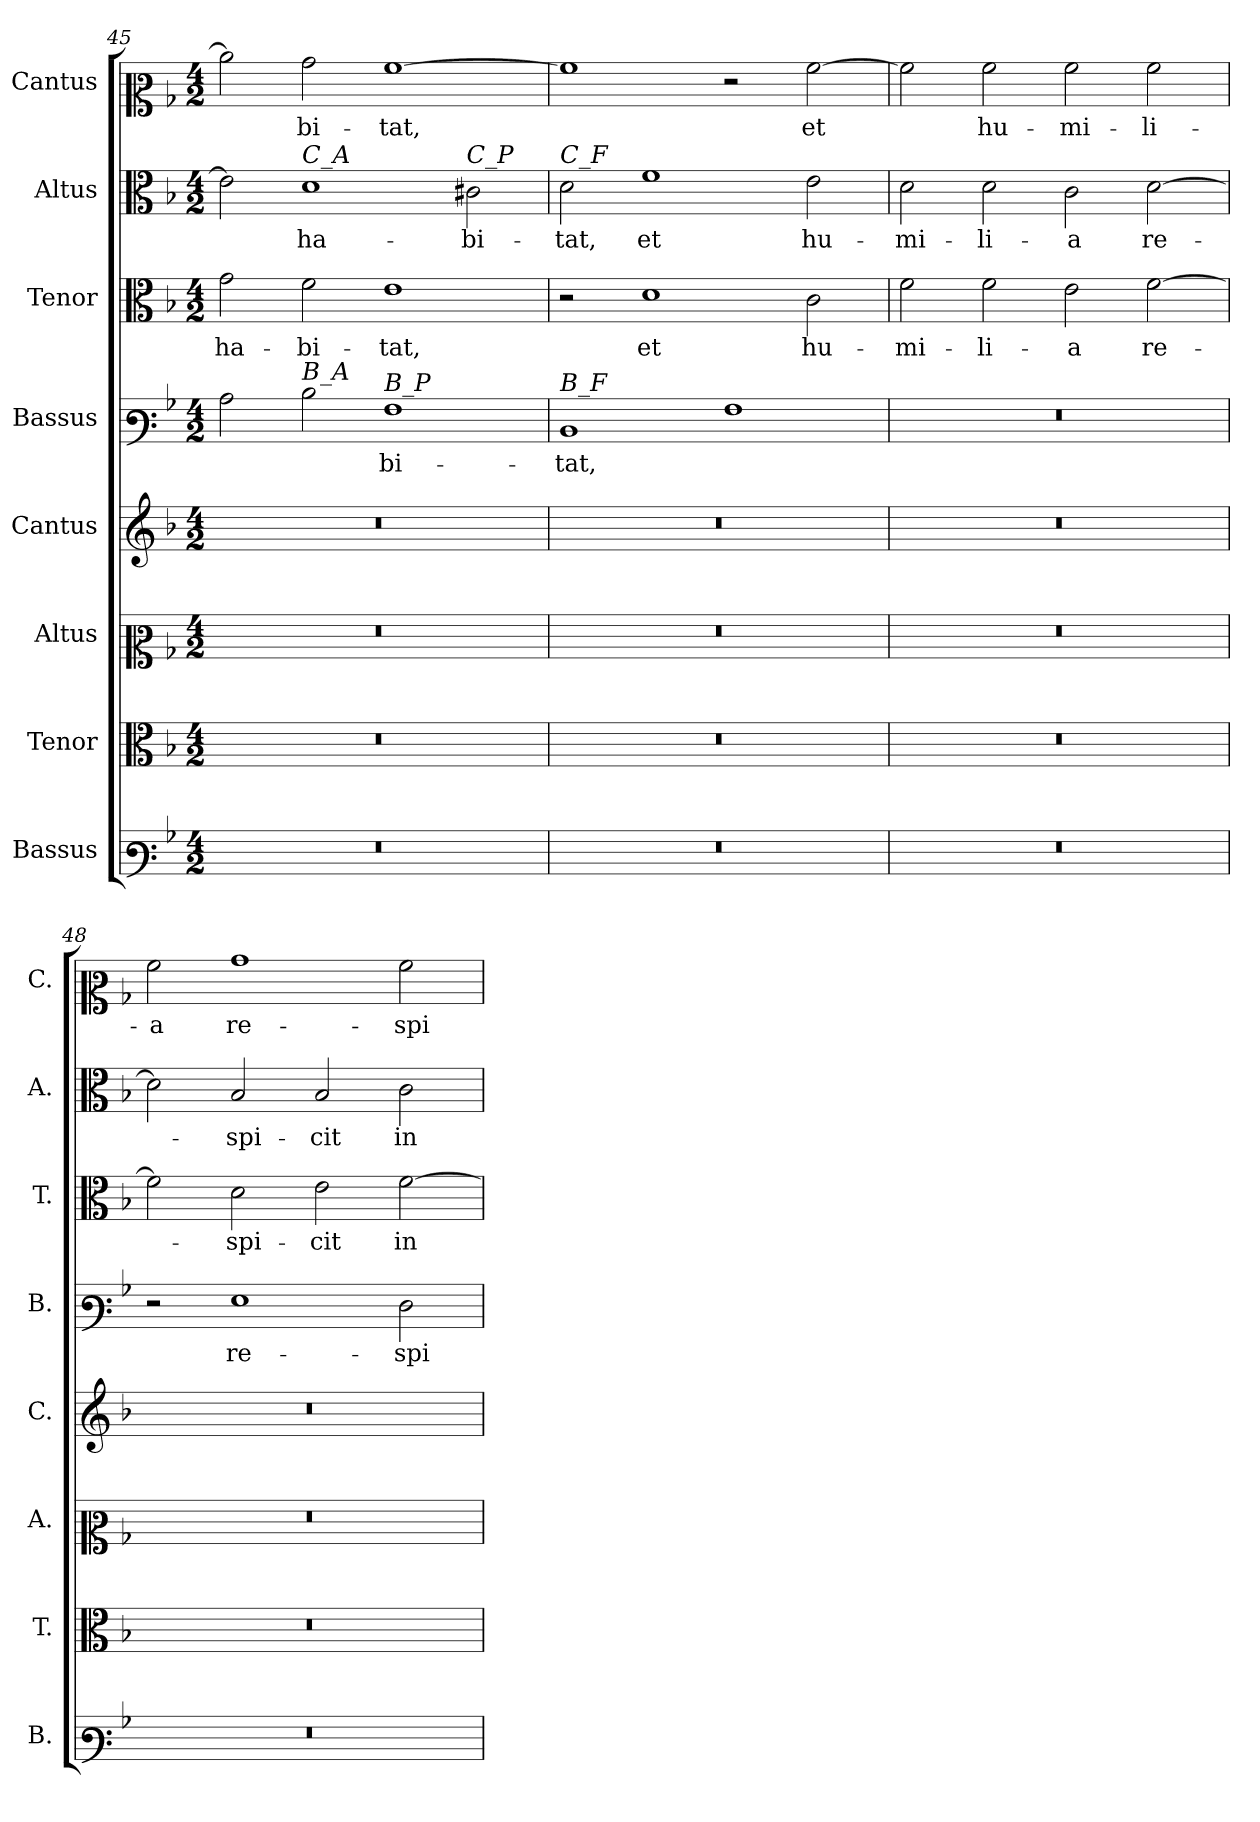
**kern	**kern	**kern	**kern	**kern	**text	**kern	**text	**kern	**text	**kern	**text
*part8	*part7	*part6	*part5	*part4	*part4	*part3	*part3	*part2	*part2	*part1	*part1
*staff8	*staff7	*staff6	*staff5	*staff4	*staff4	*staff3	*staff3	*staff2	*staff2	*staff1	*staff1
*I"Bassus	*I"Tenor	*I"Altus	*I"Cantus	*I"Bassus	*	*I"Tenor	*	*I"Altus	*	*I"Cantus	*
*I'B.	*I'T.	*I'A.	*I'C.	*I'B.	*	*I'T.	*	*I'A.	*	*I'C.	*
*clefF3	*clefC3	*clefC2	*clefG2	*clefF3	*	*clefC3	*	*clefC3	*	*clefC2	*
*k[b-]	*k[b-]	*k[b-]	*k[b-]	*k[b-]	*	*k[b-]	*	*k[b-]	*	*k[b-]	*
*M4/2	*M4/2	*M4/2	*M4/2	*M4/2	*	*M4/2	*	*M4/2	*	*M4/2	*
=45	=45	=45	=45	=45	=45	=45	=45	=45	=45	=45	=45
!	!	!	!	!	!	!	!LO:LY:b	!	!	!	!
0r	0r	0r	0r	2c\	.	2g\	ha-	2e\]	.	2cc\]	.
!	!	!	!	!	!	!	!	!LO:TX:a:i:t=C_A	!	!	!
!	!	!	!	!LO:TX:a:i:t=B_A	!	!	!	!	!	!	!
!	!	!	!	!	!	!	!LO:LY:b	!	!LO:LY:b	!	!LO:LY:b
.	.	.	.	2d\	.	2f\	-bi-	1d	ha-	2b-\	-bi-
!	!	!	!	!LO:TX:a:i:t=B_P	!	!	!	!	!	!	!
!	!	!	!	!	!LO:LY:b	!	!LO:LY:b	!	!	!	!LO:LY:b
.	.	.	.	1A	bi-	1e	-tat,	.	.	[1a	-tat,
!	!	!	!	!	!	!	!	!LO:TX:a:i:t=C_P	!	!	!
!	!	!	!	!	!	!	!	!	!LO:LY:b	!	!
.	.	.	.	.	.	.	.	2c#X\	-bi-	.	.
!!LO:LB:g=z
=46	=46	=46	=46	=46	=46	=46	=46	=46	=46	=46	=46
!	!	!	!	!	!	!	!	!LO:TX:a:i:t=C_F	!	!	!
!	!	!	!	!LO:TX:a:i:t=B_F	!	!	!	!	!	!	!
!	!	!	!	!	!LO:LY:b	!	!	!	!LO:LY:b	!	!
0r	0r	0r	0r	1D	-tat,	2r	.	2d\	-tat,	1a]	.
!	!	!	!	!	!	!	!LO:LY:b	!	!LO:LY:b	!	!
.	.	.	.	.	.	1d	et	1f	et	.	.
.	.	.	.	1A	.	.	.	.	.	2r	.
!	!	!	!	!	!	!	!LO:LY:b	!	!LO:LY:b	!	!LO:LY:b
.	.	.	.	.	.	2c\	hu-	2e\	hu-	[2a\	et
!!LO:PB:g=z
=47	=47	=47	=47	=47	=47	=47	=47	=47	=47	=47	=47
!	!	!	!	!	!	!	!LO:LY:b	!	!LO:LY:b	!	!
0r	0r	0r	0r	0r	.	2f\	-mi-	2d\	-mi-	2a\]	.
!	!	!	!	!	!	!	!LO:LY:b	!	!LO:LY:b	!	!LO:LY:b
.	.	.	.	.	.	2f\	-li-	2d\	-li-	2a\	hu-
!	!	!	!	!	!	!	!LO:LY:b	!	!LO:LY:b	!	!LO:LY:b
.	.	.	.	.	.	2e\	-a	2c\	a	2a\	-mi-
!	!	!	!	!	!	!	!LO:LY:b	!	!LO:LY:b	!	!LO:LY:b
.	.	.	.	.	.	[2f\	re-	[2d\	re-	2a\	-li-
=48	=48	=48	=48	=48	=48	=48	=48	=48	=48	=48	=48
!	!	!	!	!	!	!	!	!	!	!	!LO:LY:b
0r	0r	0r	0r	2r	.	2f\]	.	2d\]	.	2a\	a
!	!	!	!	!	!LO:LY:b	!	!LO:LY:b	!	!LO:LY:b	!	!LO:LY:b
.	.	.	.	1G	re-	2d\	-spi-	2B-/	-spi-	1b-	re-
!	!	!	!	!	!	!	!LO:LY:b	!	!LO:LY:b	!	!
.	.	.	.	.	.	2e\	-cit	2B-/	-cit	.	.
!	!	!	!	!	!LO:LY:b	!	!LO:LY:b	!	!LO:LY:b	!	!LO:LY:b
.	.	.	.	2F\	-spi-	[2f\	in	2c\	in	2a\	-spi-
=	=	=	=	=	=	=	=	=	=	=	=
*-	*-	*-	*-	*-	*-	*-	*-	*-	*-	*-	*-
